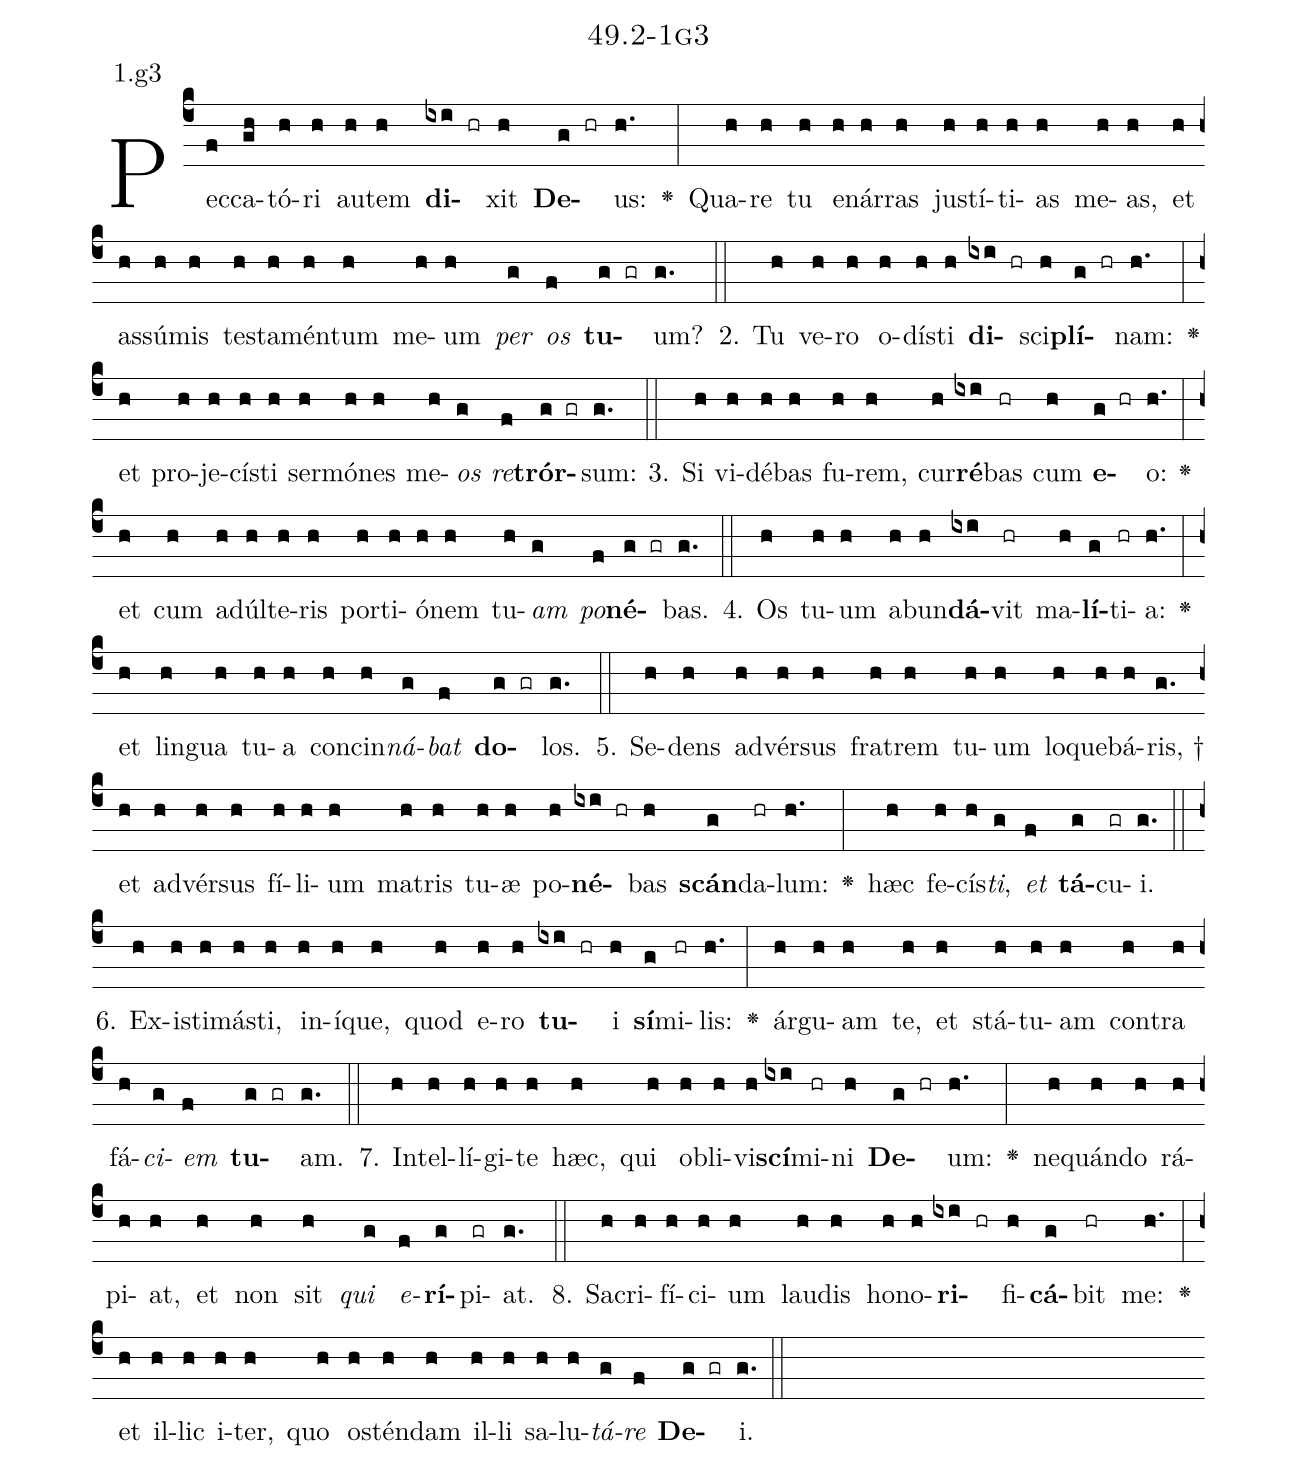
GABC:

name: 49.2-1g3;
annotation: 1.g3;
%%
(c4)Pec(f)ca(gh)tó(h)ri(h) au(h)tem(h) <b>di</b>(ixi hr)xit(h) <b>De</b>(g hr)us:(h.) <v>\greheightstar</v>(:) Qua(h)re(h) tu(h) e(h)nár(h)ras(h) jus(h)tí(h)ti(h)as(h) me(h)as,(h) et(h) as(h)sú(h)mis(h) tes(h)ta(h)mén(h)tum(h) me(h)um(h) <i>per</i>(g) <i>os</i>(f) <b>tu</b>(g gr)um?(g.) (::)
2. Tu(h) ve(h)ro(h) o(h)dís(h)ti(h) <b>di</b>(ixi hr)sci(h)<b>plí</b>(g hr)nam:(h.) <v>\greheightstar</v>(:) et(h) pro(h)je(h)cís(h)ti(h) ser(h)mó(h)nes(h) me(h)<i>os</i>(g) <i>re</i>(f)<b>trór</b>(g gr)sum:(g.) (::)
3. Si(h) vi(h)dé(h)bas(h) fu(h)rem,(h) cur(h)<b>ré</b>(ixi)bas(hr) cum(h) <b>e</b>(g hr)o:(h.) <v>\greheightstar</v>(:) et(h) cum(h) ad(h)úl(h)te(h)ris(h) por(h)ti(h)ó(h)nem(h) tu(h)<i>am</i>(g) <i>po</i>(f)<b>né</b>(g gr)bas.(g.) (::)
4. Os(h) tu(h)um(h) ab(h)un(h)<b>dá</b>(ixi)vit(hr) ma(h)<b>lí</b>(g)ti(hr)a:(h.) <v>\greheightstar</v>(:) et(h) lin(h)gua(h) tu(h)a(h) con(h)cin(h)<i>ná</i>(g)<i>bat</i>(f) <b>do</b>(g gr)los.(g.) (::)
5. Se(h)dens(h) ad(h)vér(h)sus(h) fra(h)trem(h) tu(h)um(h) lo(h)que(h)bá(h)ris, †(g.) et(h) ad(h)vér(h)sus(h) fí(h)li(h)um(h) ma(h)tris(h) tu(h)æ(h) po(h)<b>né</b>(ixi hr)bas(h) <b>scán</b>(g)da(hr)lum:(h.) <v>\greheightstar</v>(:) hæc(h) fe(h)cís(h)<i>ti</i>,(g) <i>et</i>(f) <b>tá</b>(g)cu(gr)i.(g.) (::)
6. Ex(h)is(h)ti(h)más(h)ti,(h) in(h)í(h)que,(h) quod(h) e(h)ro(h) <b>tu</b>(ixi hr)i(h) <b>sí</b>(g)mi(hr)lis:(h.) <v>\greheightstar</v>(:) ár(h)gu(h)am(h) te,(h) et(h) stá(h)tu(h)am(h) con(h)tra(h) fá(h)<i>ci</i>(g)<i>em</i>(f) <b>tu</b>(g gr)am.(g.) (::)
7. In(h)tel(h)lí(h)gi(h)te(h) hæc,(h) qui(h) ob(h)li(h)vi(h)<b>scí</b>(ixi)mi(hr)ni(h) <b>De</b>(g hr)um:(h.) <v>\greheightstar</v>(:) ne(h)quán(h)do(h) rá(h)pi(h)at,(h) et(h) non(h) sit(h) <i>qui</i>(g) <i>e</i>(f)<b>rí</b>(g)pi(gr)at.(g.) (::)
8. Sa(h)cri(h)fí(h)ci(h)um(h) lau(h)dis(h) ho(h)no(h)<b>ri</b>(ixi hr)fi(h)<b>cá</b>(g)bit(hr) me:(h.) <v>\greheightstar</v>(:) et(h) il(h)lic(h) i(h)ter,(h) quo(h) os(h)tén(h)dam(h) il(h)li(h) sa(h)lu(h)<i>tá</i>(g)<i>re</i>(f) <b>De</b>(g gr)i.(g.) (::)
